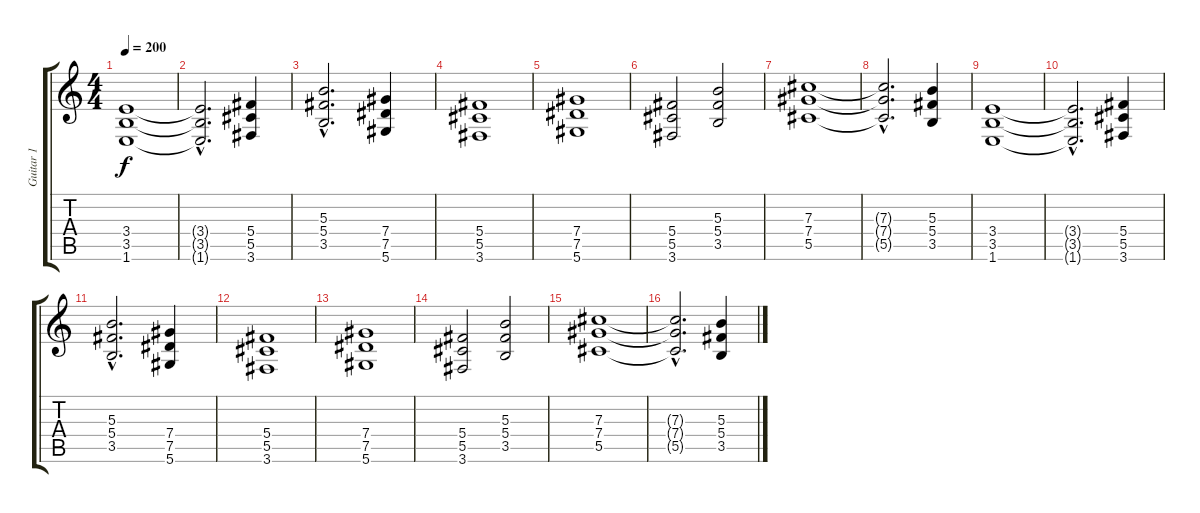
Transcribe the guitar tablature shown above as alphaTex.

\track ("Guitar 1" "Guitar 1") {instrument distortionguitar}
\staff {score tabs}
\tuning (Eb4 Bb3 Gb3 Db3 Ab2 Eb2) {hide}
\ts (4 4)
\tempo 200
\clef g2
\ks c
(3.4 3.5 1.6).1{dy f} |
(3.4{hac t} 3.5{hac t} 1.6{hac t}).2{d} (5.4 5.5 3.6).4 |
(5.3{hac} 5.4{hac} 3.5{hac}).2{d} (7.4 7.5 5.6).4 |
(5.4 5.5 3.6).1 |
(7.4 7.5 5.6).1 |
(5.4 5.5 3.6).2 (5.3 5.4 3.5).2 |
(7.3 7.4 5.5).1 |
(7.3{hac t} 7.4{hac t} 5.5{hac t}).2{d} (5.3 5.4 3.5).4 |
(3.4 3.5 1.6).1 |
(3.4{hac t} 3.5{hac t} 1.6{hac t}).2{d} (5.4 5.5 3.6).4 |
(5.3{hac} 5.4{hac} 3.5{hac}).2{d} (7.4 7.5 5.6).4 |
(5.4 5.5 3.6).1 |
(7.4 7.5 5.6).1 |
(5.4 5.5 3.6).2 (5.3 5.4 3.5).2 |
(7.3 7.4 5.5).1 |
(7.3{hac t} 7.4{hac t} 5.5{hac t}).2{d} (5.3 5.4 3.5).4
